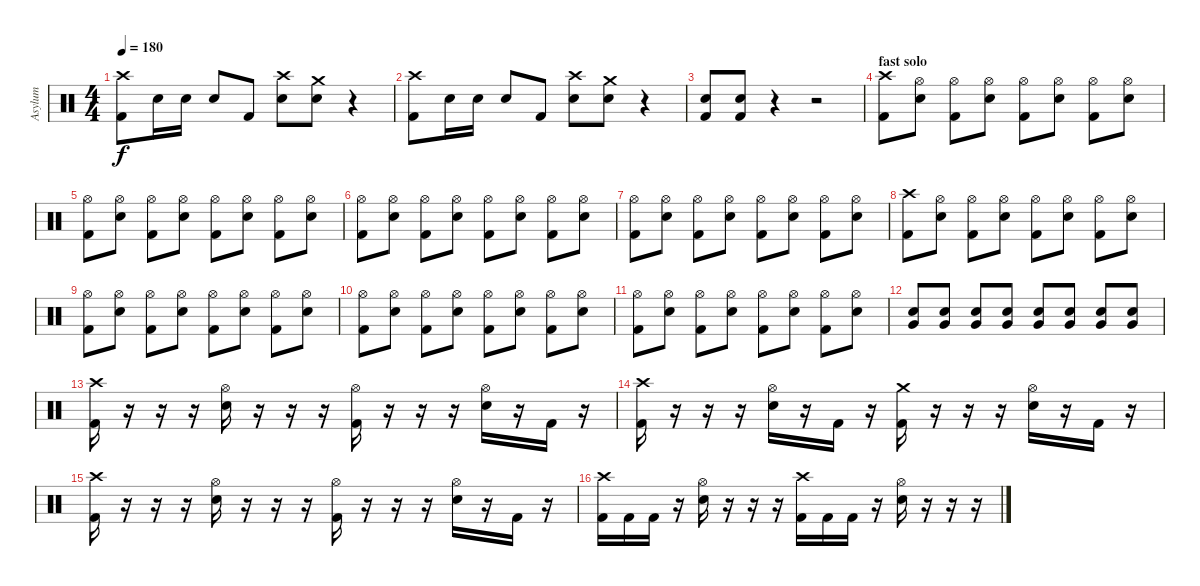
\track ("Asylum" "Asylum") {instrument percussion}
\staff {score}
\articulation defaults
\ts (4 4)
\tempo 180
\clef neutral
\ks c
("Crash high (hit)" "Kick (hit) 2").8{dy f} "Electric Snare (hit)".16 "Electric Snare (hit)".16 "Electric Snare (hit)".8 "Kick (hit) 2".8 ("Crash high (hit)" "Electric Snare (hit)").8 ("Crash medium (hit)" "Electric Snare (hit)").8 r.4 |
("Crash high (hit)" "Kick (hit) 2").8 "Electric Snare (hit)".16 "Electric Snare (hit)".16 "Electric Snare (hit)".8 "Kick (hit) 2".8 ("Crash high (hit)" "Electric Snare (hit)").8 ("Crash medium (hit)" "Electric Snare (hit)").8 r.4 |
("Electric Snare (hit)" "Kick (hit) 2").8 ("Electric Snare (hit)" "Kick (hit) 2").8 r.4 r.2 |
\section ("" "fast solo")
("Crash high (hit)" "Kick (hit) 2").8 ("Hi-Hat (open)" "Electric Snare (hit)").8 ("Hi-Hat (open)" "Kick (hit) 2").8 ("Hi-Hat (open)" "Electric Snare (hit)").8 ("Hi-Hat (open)" "Kick (hit) 2").8 ("Hi-Hat (open)" "Electric Snare (hit)").8 ("Hi-Hat (open)" "Kick (hit) 2").8 ("Hi-Hat (open)" "Electric Snare (hit)").8 |
("Hi-Hat (open)" "Kick (hit) 2").8 ("Hi-Hat (open)" "Electric Snare (hit)").8 ("Hi-Hat (open)" "Kick (hit) 2").8 ("Hi-Hat (open)" "Electric Snare (hit)").8 ("Hi-Hat (open)" "Kick (hit) 2").8 ("Hi-Hat (open)" "Electric Snare (hit)").8 ("Hi-Hat (open)" "Kick (hit) 2").8 ("Hi-Hat (open)" "Electric Snare (hit)").8 |
("Hi-Hat (open)" "Kick (hit) 2").8 ("Hi-Hat (open)" "Electric Snare (hit)").8 ("Hi-Hat (open)" "Kick (hit) 2").8 ("Hi-Hat (open)" "Electric Snare (hit)").8 ("Hi-Hat (open)" "Kick (hit) 2").8 ("Hi-Hat (open)" "Electric Snare (hit)").8 ("Hi-Hat (open)" "Kick (hit) 2").8 ("Hi-Hat (open)" "Electric Snare (hit)").8 |
("Hi-Hat (open)" "Kick (hit) 2").8 ("Hi-Hat (open)" "Electric Snare (hit)").8 ("Hi-Hat (open)" "Kick (hit) 2").8 ("Hi-Hat (open)" "Electric Snare (hit)").8 ("Hi-Hat (open)" "Kick (hit) 2").8 ("Hi-Hat (open)" "Electric Snare (hit)").8 ("Hi-Hat (open)" "Kick (hit) 2").8 ("Hi-Hat (open)" "Electric Snare (hit)").8 |
("Crash high (hit)" "Kick (hit) 2").8 ("Hi-Hat (open)" "Electric Snare (hit)").8 ("Hi-Hat (open)" "Kick (hit) 2").8 ("Hi-Hat (open)" "Electric Snare (hit)").8 ("Hi-Hat (open)" "Kick (hit) 2").8 ("Hi-Hat (open)" "Electric Snare (hit)").8 ("Hi-Hat (open)" "Kick (hit) 2").8 ("Hi-Hat (open)" "Electric Snare (hit)").8 |
("Hi-Hat (open)" "Kick (hit) 2").8 ("Hi-Hat (open)" "Electric Snare (hit)").8 ("Hi-Hat (open)" "Kick (hit) 2").8 ("Hi-Hat (open)" "Electric Snare (hit)").8 ("Hi-Hat (open)" "Kick (hit) 2").8 ("Hi-Hat (open)" "Electric Snare (hit)").8 ("Hi-Hat (open)" "Kick (hit) 2").8 ("Hi-Hat (open)" "Electric Snare (hit)").8 |
("Hi-Hat (open)" "Kick (hit) 2").8 ("Hi-Hat (open)" "Electric Snare (hit)").8 ("Hi-Hat (open)" "Kick (hit) 2").8 ("Hi-Hat (open)" "Electric Snare (hit)").8 ("Hi-Hat (open)" "Kick (hit) 2").8 ("Hi-Hat (open)" "Electric Snare (hit)").8 ("Hi-Hat (open)" "Kick (hit) 2").8 ("Hi-Hat (open)" "Electric Snare (hit)").8 |
("Hi-Hat (open)" "Kick (hit) 2").8 ("Hi-Hat (open)" "Electric Snare (hit)").8 ("Hi-Hat (open)" "Kick (hit) 2").8 ("Hi-Hat (open)" "Electric Snare (hit)").8 ("Hi-Hat (open)" "Kick (hit) 2").8 ("Hi-Hat (open)" "Electric Snare (hit)").8 ("Hi-Hat (open)" "Kick (hit) 2").8 ("Hi-Hat (open)" "Electric Snare (hit)").8 |
("Electric Snare (hit)" "Very Low Tom (hit)").8 ("Electric Snare (hit)" "Very Low Tom (hit)").8 ("Electric Snare (hit)" "Very Low Tom (hit)").8 ("Electric Snare (hit)" "Very Low Tom (hit)").8 ("Electric Snare (hit)" "Very Low Tom (hit)").8 ("Electric Snare (hit)" "Very Low Tom (hit)").8 ("Electric Snare (hit)" "Very Low Tom (hit)").8 ("Electric Snare (hit)" "Very Low Tom (hit)").8 |
("Crash high (hit)" "Kick (hit) 2").16 r.16 r.16 r.16 ("Hi-Hat (open)" "Electric Snare (hit)").16 r.16 r.16 r.16 ("Hi-Hat (open)" "Kick (hit) 2").16 r.16 r.16 r.16 ("Hi-Hat (open)" "Electric Snare (hit)").16 r.16 "Kick (hit) 2".16 r.16 |
("Crash high (hit)" "Kick (hit) 2").16 r.16 r.16 r.16 ("Hi-Hat (open)" "Electric Snare (hit)").16 r.16 "Kick (hit) 2".16 r.16 ("Crash medium (hit)" "Kick (hit) 2").16 r.16 r.16 r.16 ("Hi-Hat (open)" "Electric Snare (hit)").16 r.16 "Kick (hit) 2".16 r.16 |
("Crash high (hit)" "Kick (hit) 2").16 r.16 r.16 r.16 ("Hi-Hat (open)" "Electric Snare (hit)").16 r.16 r.16 r.16 ("Hi-Hat (open)" "Kick (hit) 2").16 r.16 r.16 r.16 ("Hi-Hat (open)" "Electric Snare (hit)").16 r.16 "Kick (hit) 2".16 r.16 |
("Crash high (hit)" "Kick (hit) 2").16 "Kick (hit) 2".16 "Kick (hit) 2".16 r.16 ("Hi-Hat (open)" "Electric Snare (hit)").16 r.16 r.16 r.16 ("Crash high (hit)" "Kick (hit) 2").16 "Kick (hit) 2".16 "Kick (hit) 2".16 r.16 ("Hi-Hat (open)" "Electric Snare (hit)").16 r.16 r.16 r.16
